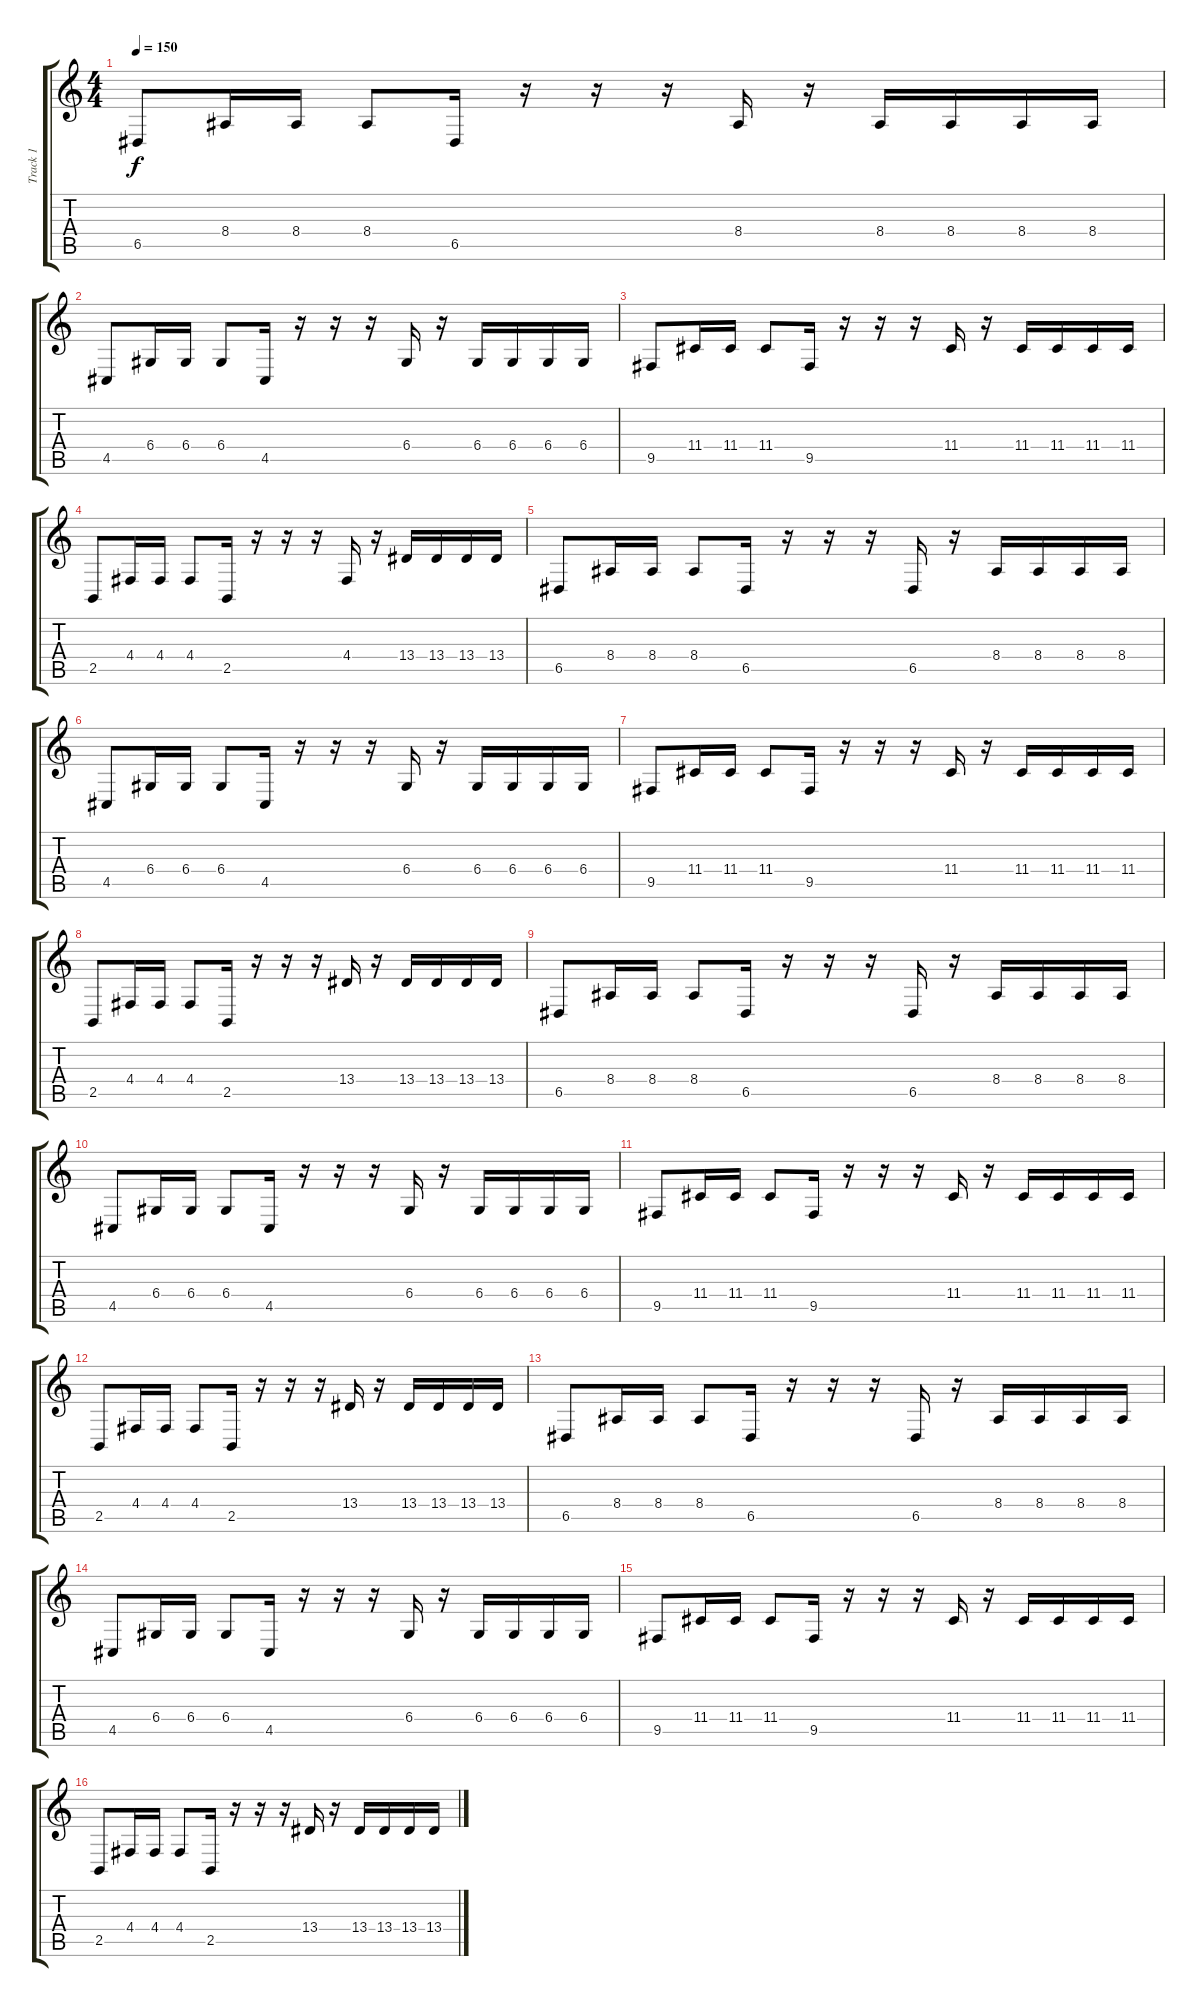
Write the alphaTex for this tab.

\track ("Track 1" "Track 1") {instrument lead1square}
\staff {score tabs}
\tuning (E4 B3 G3 D3 A2 E2) {hide}
\ts (4 4)
\tempo 150
\clef g2
\ks c
6.5.8{dy f volume 6} 8.4.16 8.4.16 8.4.8 6.5.16 r.16 r.16 r.16 8.4.16 r.16 8.4.16 8.4.16 8.4.16 8.4.16 |
4.5.8 6.4.16 6.4.16 6.4.8 4.5.16 r.16 r.16 r.16 6.4.16 r.16 6.4.16 6.4.16 6.4.16 6.4.16 |
9.5.8 11.4.16 11.4.16 11.4.8 9.5.16 r.16 r.16 r.16 11.4.16 r.16 11.4.16 11.4.16 11.4.16 11.4.16 |
2.5.8 4.4.16 4.4.16 4.4.8 2.5.16 r.16 r.16 r.16 4.4.16 r.16 13.4.16 13.4.16 13.4.16 13.4.16 |
6.5.8{volume 10} 8.4.16 8.4.16 8.4.8 6.5.16 r.16 r.16 r.16 6.5.16 r.16 8.4.16 8.4.16 8.4.16 8.4.16 |
4.5.8 6.4.16 6.4.16 6.4.8 4.5.16 r.16 r.16 r.16 6.4.16 r.16 6.4.16 6.4.16 6.4.16 6.4.16 |
9.5.8 11.4.16 11.4.16 11.4.8 9.5.16 r.16 r.16 r.16 11.4.16 r.16 11.4.16 11.4.16 11.4.16 11.4.16 |
2.5.8 4.4.16 4.4.16 4.4.8 2.5.16 r.16 r.16 r.16 13.4.16 r.16 13.4.16 13.4.16 13.4.16 13.4.16 |
6.5.8{volume 12} 8.4.16 8.4.16 8.4.8 6.5.16 r.16 r.16 r.16 6.5.16 r.16 8.4.16 8.4.16 8.4.16 8.4.16 |
4.5.8 6.4.16 6.4.16 6.4.8 4.5.16 r.16 r.16 r.16 6.4.16 r.16 6.4.16 6.4.16 6.4.16 6.4.16 |
9.5.8 11.4.16 11.4.16 11.4.8 9.5.16 r.16 r.16 r.16 11.4.16 r.16 11.4.16 11.4.16 11.4.16 11.4.16 |
2.5.8 4.4.16 4.4.16 4.4.8 2.5.16 r.16 r.16 r.16 13.4.16 r.16 13.4.16 13.4.16 13.4.16 13.4.16 |
6.5.8 8.4.16 8.4.16 8.4.8 6.5.16 r.16 r.16 r.16 6.5.16 r.16 8.4.16 8.4.16 8.4.16 8.4.16 |
4.5.8 6.4.16 6.4.16 6.4.8 4.5.16 r.16 r.16 r.16 6.4.16 r.16 6.4.16 6.4.16 6.4.16 6.4.16 |
9.5.8 11.4.16 11.4.16 11.4.8 9.5.16 r.16 r.16 r.16 11.4.16 r.16 11.4.16 11.4.16 11.4.16 11.4.16 |
2.5.8 4.4.16 4.4.16 4.4.8 2.5.16 r.16 r.16 r.16 13.4.16 r.16 13.4.16 13.4.16 13.4.16 13.4.16
